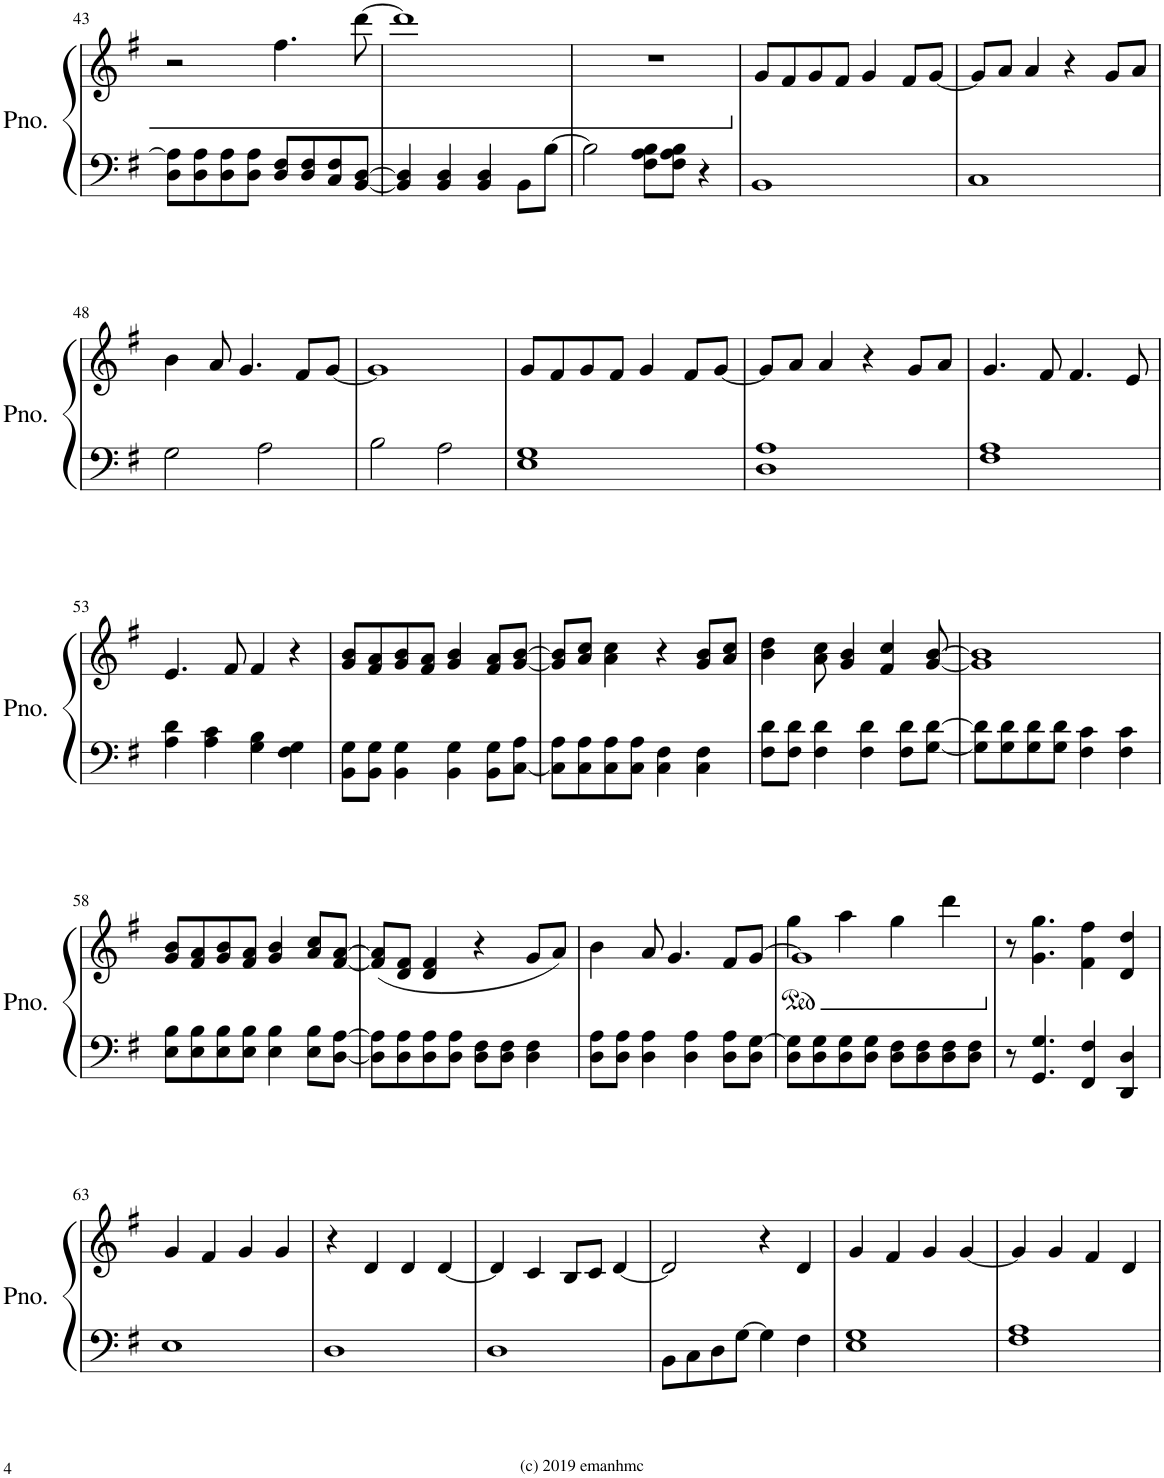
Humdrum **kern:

**kern	**kern
*part1	*part1
*staff2	*staff1
*I"Piano	*
*I'Pno.	*
!!LO:PB:g=z
*clefF4	*clefG2
*k[f#]	*k[f#]
*M4/4	*M4/4
*met(c)	*met(c)
=43	=43
8D\ 8A\]L	2r
8D\ 8A\	.
8D\ 8A\	.
8D\ 8A\J	.
8D/ 8F#/L	4.ff#\
8D/ 8F#/	.
8C/ 8F#/	.
[8BB/ [8D/J	[8ddd\
=44	=44
4BB/] 4D/]	1ddd]
4BB/ 4D/	.
4BB/ 4D/	.
8BB\L	.
[8B\J	.
=45	=45
2B\]	1r
8F#\ 8A\ 8B\L	.
8F#\ 8A\ 8B\J	.
4r	.
=46	=46
1BB	8g/L
.	8f#/
.	8g/
.	8f#/J
.	4g/
.	8f#/L
.	[8g/J
=47	=47
1C	8g/L]
.	8a/J
.	4a/
.	4r
.	8g/L
.	8a/J
!!LO:LB:g=z
=48	=48
2G\	4b\
.	8a/
.	4.g/
2A\	.
.	8f#/L
.	[8g/J
=49	=49
2B\	1g]
2A\	.
=50	=50
1E 1G	8g/L
.	8f#/
.	8g/
.	8f#/J
.	4g/
.	8f#/L
.	[8g/J
=51	=51
1D 1A	8g/L]
.	8a/J
.	4a/
.	4r
.	8g/L
.	8a/J
=52	=52
1F# 1A	4.g/
.	8f#/
.	4.f#/
.	8e/
!!LO:LB:g=z
=53	=53
4A\ 4d\	4.e/
4A\ 4c\	.
.	8f#/
4G\ 4B\	4f#/
4F#\ 4G\	4r
=54	=54
8BB\ 8G\L	8g/ 8b/L
8BB\ 8G\J	8f#/ 8a/
4BB\ 4G\	8g/ 8b/
.	8f#/ 8a/J
4BB\ 4G\	4g/ 4b/
8BB\ 8G\L	8f#/ 8a/L
[8C\ 8A\J	[8g/ [8b/J
=55	=55
8C\] 8A\L	8g/] 8b/]L
8C\ 8A\	8a/ 8cc/J
8C\ 8A\	4a\ 4cc\
8C\ 8A\J	.
4C\ 4F#\	4r
4C\ 4F#\	8g/ 8b/L
.	8a/ 8cc/J
=56	=56
8F#\ 8d\L	4b\ 4dd\
8F#\ 8d\J	.
4F#\ 4d\	8a\ 8cc\
.	4g/ 4b/
4F#\ 4d\	.
.	4f#/ 4cc/
8F#\ 8d\L	.
[8G\ [8d\J	[8g/ [8b/
=57	=57
8G\] 8d\]L	1g] 1b]
8G\ 8d\	.
8G\ 8d\	.
8G\ 8d\J	.
4F#\ 4c\	.
4F#\ 4c\	.
!!LO:LB:g=z
=58	=58
8E\ 8B\L	8g/ 8b/L
8E\ 8B\	8f#/ 8a/
8E\ 8B\	8g/ 8b/
8E\ 8B\J	8f#/ 8a/J
4E\ 4B\	4g/ 4b/
8E\ 8B\L	8a/ 8cc/L
[8D\ [8A\J	[8f#/ [8a/J
=59	=59
8D\] 8A\]L	(8f#/] 8a/]L
8D\ 8A\	8d/ 8f#/J
8D\ 8A\	4d/ 4f#/
8D\ 8A\J	.
8D\ 8F#\L	4r
8D\ 8F#\J	.
4D\ 4F#\	8g/L
.	8a/J)
=60	=60
8D\ 8A\L	4b\
8D\ 8A\J	.
4D\ 4A\	8a/
.	4.g/
4D\ 4A\	.
8D\ 8A\L	8f#/L
8D\ [8G\J	[8g/J
=61	=61
*	*ped
*	*^
8D\ 8G\]L	1g]	4gg\
8D\ 8G\	.	.
8D\ 8G\	.	4aa\
8D\ 8G\J	.	.
8D\ 8F#\L	.	4gg\
8D\ 8F#\	.	.
8D\ 8F#\	.	4ddd\
8D\ 8F#\J	.	.
*	*v	*v
=62	=62
*	*Xped
8r	8r
4.GG/ 4.G/	4.g\ 4.gg\
4FF#/ 4F#/	4f#\ 4ff#\
4DD/ 4D/	4d/ 4dd/
!!LO:LB:g=z
=63	=63
1E	4g/
.	4f#/
.	4g/
.	4g/
=64	=64
1D	4r
.	4d/
.	4d/
.	[4d/
=65	=65
1D	4d/]
.	4c/
.	8B/L
.	8c/J
.	[4d/
=66	=66
8BB\L	2d/]
8C\	.
8D\	.
[8G\J	.
4G\]	4r
4F#\	4d/
=67	=67
1E 1G	4g/
.	4f#/
.	4g/
.	[4g/
=68	=68
1F# 1A	4g/]
.	4g/
.	4f#/
.	4d/
=	=
*-	*-
